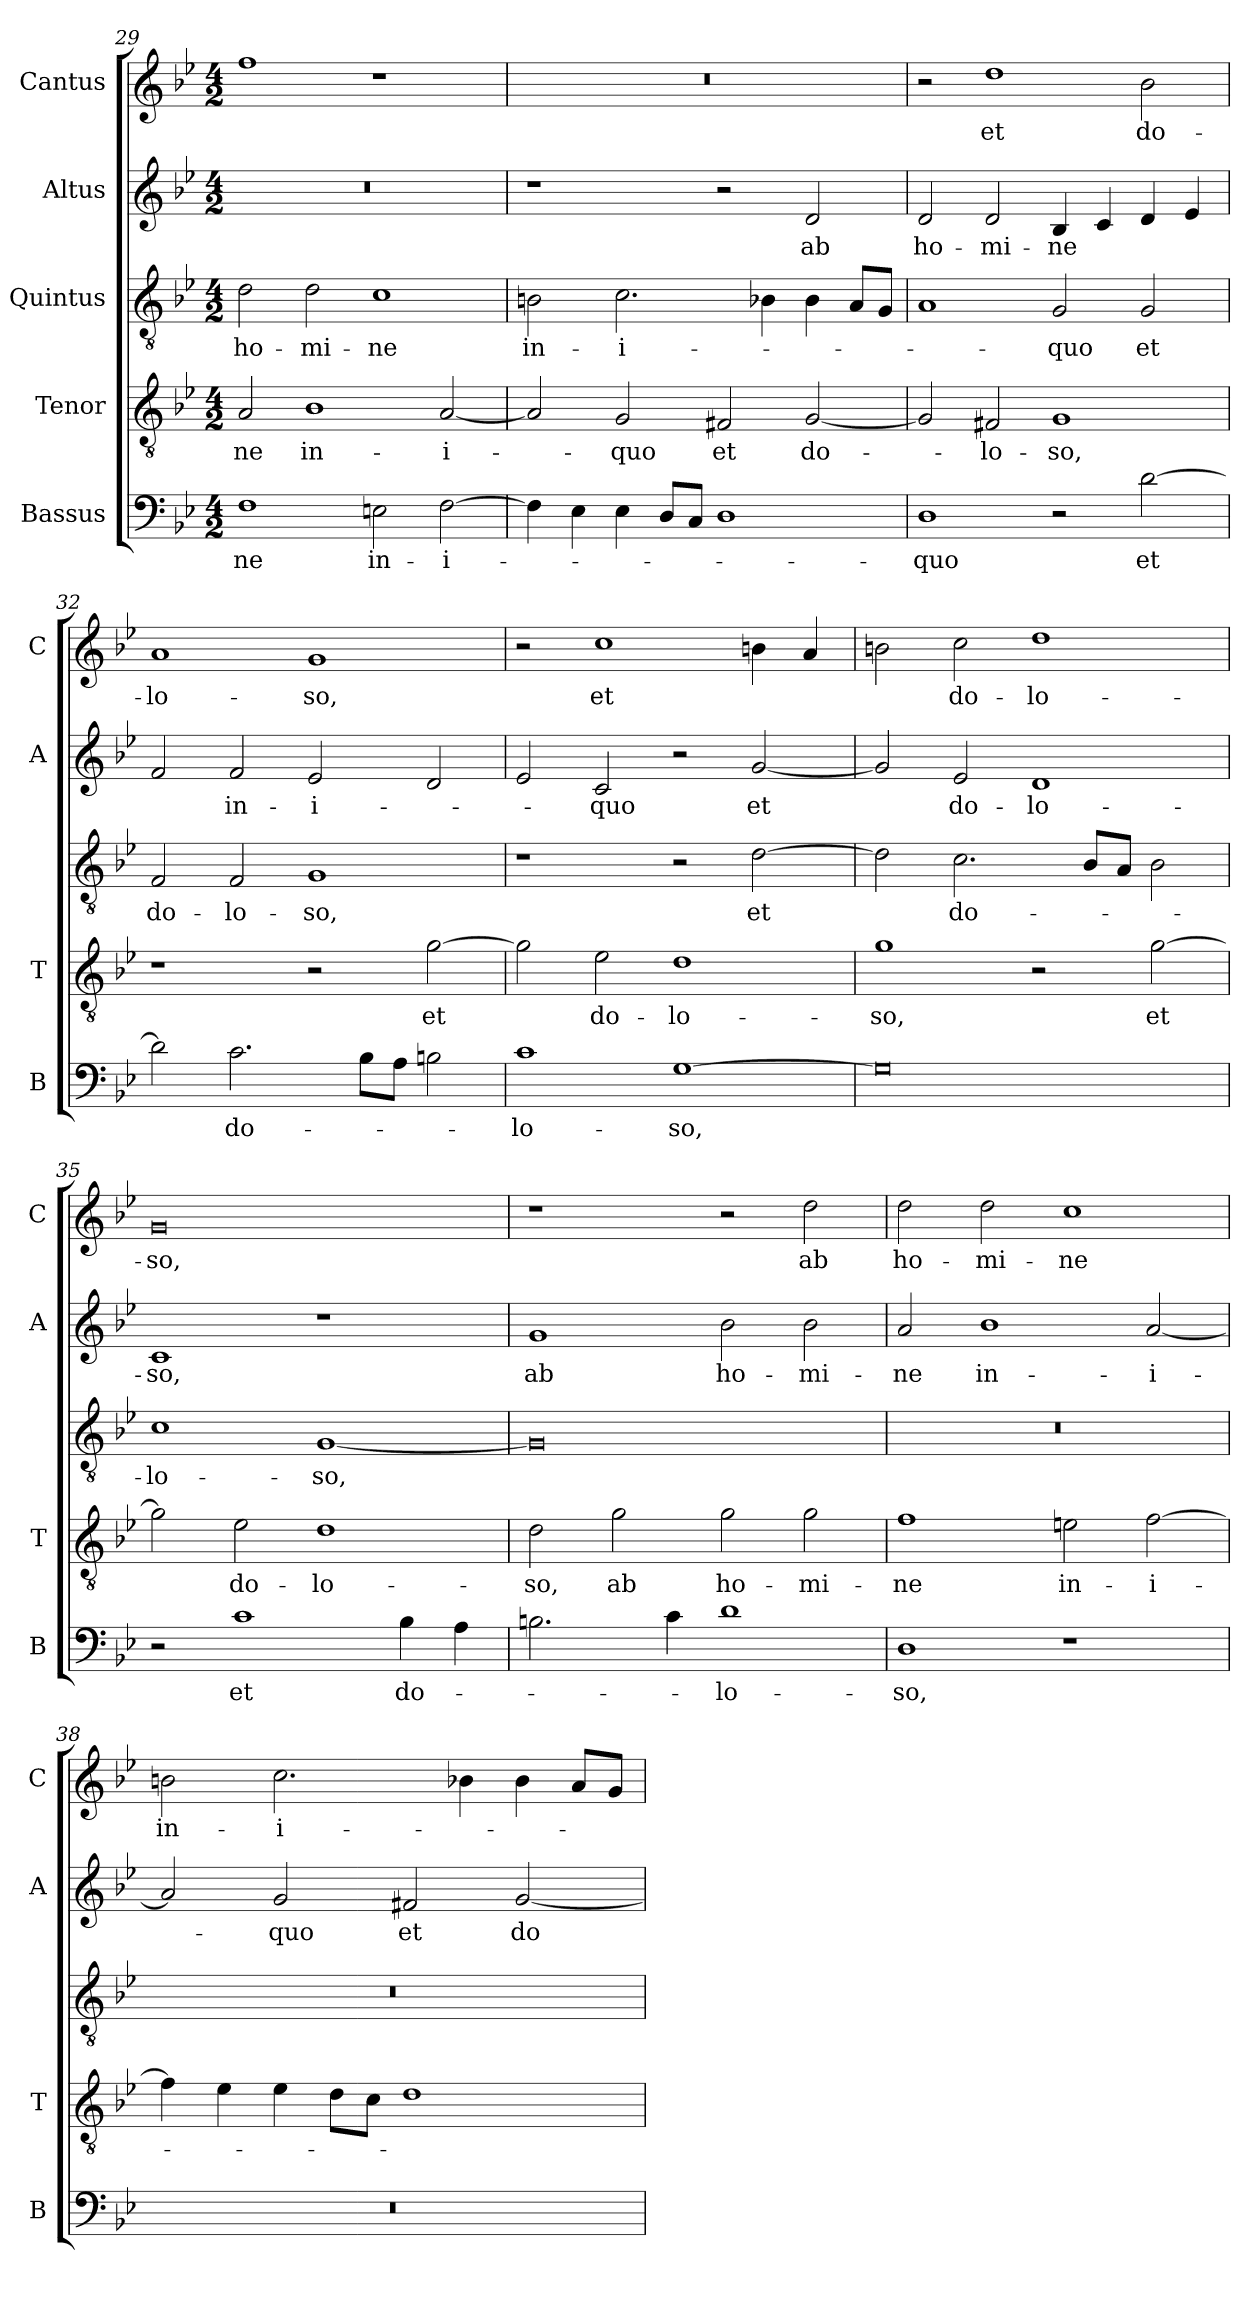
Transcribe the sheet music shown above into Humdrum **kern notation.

**kern	**text	**kern	**text	**kern	**text	**kern	**text	**kern	**text
*part5	*part5	*part4	*part4	*part3	*part3	*part2	*part2	*part1	*part1
*staff5	*staff5	*staff4	*staff4	*staff3	*staff3	*staff2	*staff2	*staff1	*staff1
*I"Bassus	*	*I"Tenor	*	*I"Quintus	*	*I"Altus	*	*I"Cantus	*
*I'B	*	*I'T	*	*	*	*I'A	*	*I'C	*
*clefF4	*	*clefGv2	*	*clefGv2	*	*clefG2	*	*clefG2	*
*k[b-e-]	*	*k[b-e-]	*	*k[b-e-]	*	*k[b-e-]	*	*k[b-e-]	*
*B-:	*	*B-:	*	*B-:	*	*B-:	*	*B-:	*
*M4/2	*	*M4/2	*	*M4/2	*	*M4/2	*	*M4/2	*
=29	=29	=29	=29	=29	=29	=29	=29	=29	=29
!	!LO:LY:b	!	!LO:LY:b	!	!LO:LY:b	!	!	!	!
1F	-ne	2A/	-ne	2d\	ho-	0r	.	1ff	.
!	!	!	!LO:LY:b	!	!LO:LY:b	!	!	!	!
.	.	1B-	in-	2d\	-mi-	.	.	.	.
!	!LO:LY:b	!	!	!	!LO:LY:b	!	!	!	!
2En\	in-	.	.	1c	-ne	.	.	1r	.
!	!LO:LY:b	!	!LO:LY:b	!	!	!	!	!	!
[2F\	-i-	[2A/	-i-	.	.	.	.	.	.
!!LO:PB:g=z
=30	=30	=30	=30	=30	=30	=30	=30	=30	=30
!	!	!	!	!	!LO:LY:b	!	!	!	!
4F\]	.	2A/]	.	2Bn\	in-	1r	.	0r	.
4E-\	.	.	.	.	.	.	.	.	.
!	!	!	!LO:LY:b	!	!LO:LY:b	!	!	!	!
4E-\	.	2G/	-quo	2.c\	-i-	.	.	.	.
8D/L	.	.	.	.	.	.	.	.	.
8C/J	.	.	.	.	.	.	.	.	.
!	!	!	!LO:LY:b	!	!	!	!	!	!
1D	.	2F#X/	et	.	.	2r	.	.	.
.	.	.	.	4B-X\	.	.	.	.	.
!	!	!	!LO:LY:b	!	!	!	!LO:LY:b	!	!
.	.	[2G/	do-	4B-\	.	2d/	ab	.	.
.	.	.	.	8A/L	.	.	.	.	.
.	.	.	.	8G/J	.	.	.	.	.
=31	=31	=31	=31	=31	=31	=31	=31	=31	=31
!	!LO:LY:b	!	!	!	!	!	!LO:LY:b	!	!
1D	-quo	2G/]	.	1A	.	2d/	ho-	2r	.
!	!	!	!LO:LY:b	!	!	!	!LO:LY:b	!	!LO:LY:b
.	.	2F#X/	-lo-	.	.	2d/	-mi-	1dd	et
!	!	!	!LO:LY:b	!	!LO:LY:b	!	!LO:LY:b	!	!
2r	.	1G	-so,	2G/	-quo	4B-/	-ne	.	.
.	.	.	.	.	.	4c/	.	.	.
!	!LO:LY:b	!	!	!	!LO:LY:b	!	!	!	!LO:LY:b
[2d\	et	.	.	2G/	et	4d/	.	2b-\	do-
.	.	.	.	.	.	4e-/	.	.	.
=32	=32	=32	=32	=32	=32	=32	=32	=32	=32
!	!	!	!	!	!LO:LY:b	!	!	!	!LO:LY:b
2d\]	.	1r	.	2F/	do-	2f/	.	1a	-lo-
!	!LO:LY:b	!	!	!	!LO:LY:b	!	!LO:LY:b	!	!
2.c\	do-	.	.	2F/	-lo-	2f/	in-	.	.
!	!	!	!	!	!LO:LY:b	!	!LO:LY:b	!	!LO:LY:b
.	.	2r	.	1G	-so,	2e-/	-i-	1g	-so,
8B-\L	.	.	.	.	.	.	.	.	.
8A\J	.	.	.	.	.	.	.	.	.
!	!	!	!LO:LY:b	!	!	!	!	!	!
2Bn\	.	[2g\	et	.	.	2d/	.	.	.
=33	=33	=33	=33	=33	=33	=33	=33	=33	=33
!	!LO:LY:b	!	!	!	!	!	!	!	!
1c	-lo-	2g\]	.	1r	.	2e-/	.	2r	.
!	!	!	!LO:LY:b	!	!	!	!LO:LY:b	!	!LO:LY:b
.	.	2e-\	do-	.	.	2c/	-quo	1cc	et
!	!LO:LY:b	!	!LO:LY:b	!	!	!	!	!	!
[1G	-so,	1d	-lo-	2r	.	2r	.	.	.
!	!	!	!	!	!LO:LY:b	!	!LO:LY:b	!	!
.	.	.	.	[2d\	et	[2g/	et	4bn\	.
.	.	.	.	.	.	.	.	4a/	.
=34	=34	=34	=34	=34	=34	=34	=34	=34	=34
!	!	!	!LO:LY:b	!	!	!	!	!	!
0G]	.	1g	-so,	2d\]	.	2g/]	.	2bn\	.
!	!	!	!	!	!LO:LY:b	!	!LO:LY:b	!	!LO:LY:b
.	.	.	.	2.c\	do-	2e-/	do-	2cc\	do-
!	!	!	!	!	!	!	!LO:LY:b	!	!LO:LY:b
.	.	2r	.	.	.	1d	-lo-	1dd	-lo-
.	.	.	.	8B-/L	.	.	.	.	.
.	.	.	.	8A/J	.	.	.	.	.
!	!	!	!LO:LY:b	!	!	!	!	!	!
.	.	[2g\	et	2B-\	.	.	.	.	.
!!LO:LB:g=z
=35	=35	=35	=35	=35	=35	=35	=35	=35	=35
!	!	!	!	!	!LO:LY:b	!	!LO:LY:b	!	!LO:LY:b
2r	.	2g\]	.	1c	-lo-	1c	-so,	0g	-so,
!	!LO:LY:b	!	!LO:LY:b	!	!	!	!	!	!
1c	et	2e-\	do-	.	.	.	.	.	.
!	!	!	!LO:LY:b	!	!LO:LY:b	!	!	!	!
.	.	1d	-lo-	[1G	-so,	1r	.	.	.
!	!LO:LY:b	!	!	!	!	!	!	!	!
4B-\	do-	.	.	.	.	.	.	.	.
4A\	.	.	.	.	.	.	.	.	.
=36	=36	=36	=36	=36	=36	=36	=36	=36	=36
!	!	!	!LO:LY:b	!	!	!	!LO:LY:b	!	!
2.Bn\	.	2d\	-so,	0G]	.	1g	ab	1r	.
!	!	!	!LO:LY:b	!	!	!	!	!	!
.	.	2g\	ab	.	.	.	.	.	.
4c\	.	.	.	.	.	.	.	.	.
!	!LO:LY:b	!	!LO:LY:b	!	!	!	!LO:LY:b	!	!
1d	-lo-	2g\	ho-	.	.	2b-\	ho-	2r	.
!	!	!	!LO:LY:b	!	!	!	!LO:LY:b	!	!LO:LY:b
.	.	2g\	-mi-	.	.	2b-\	-mi-	2dd\	ab
=37	=37	=37	=37	=37	=37	=37	=37	=37	=37
!	!LO:LY:b	!	!LO:LY:b	!	!	!	!LO:LY:b	!	!LO:LY:b
1D	-so,	1f	-ne	0r	.	2a/	-ne	2dd\	ho-
!	!	!	!	!	!	!	!LO:LY:b	!	!LO:LY:b
.	.	.	.	.	.	1b-	in-	2dd\	-mi-
!	!	!	!LO:LY:b	!	!	!	!	!	!LO:LY:b
1r	.	2en\	in-	.	.	.	.	1cc	-ne
!	!	!	!LO:LY:b	!	!	!	!LO:LY:b	!	!
.	.	[2f\	-i-	.	.	[2a/	-i-	.	.
=38	=38	=38	=38	=38	=38	=38	=38	=38	=38
!	!	!	!	!	!	!	!	!	!LO:LY:b
0r	.	4f\]	.	0r	.	2a/]	.	2bn\	in-
.	.	4e-\	.	.	.	.	.	.	.
!	!	!	!	!	!	!	!LO:LY:b	!	!LO:LY:b
.	.	4e-\	.	.	.	2g/	-quo	2.cc\	-i-
.	.	8d\L	.	.	.	.	.	.	.
.	.	8c\J	.	.	.	.	.	.	.
!	!	!	!	!	!	!	!LO:LY:b	!	!
.	.	1d	.	.	.	2f#X/	et	.	.
.	.	.	.	.	.	.	.	4b-X\	.
!	!	!	!	!	!	!	!LO:LY:b	!	!
.	.	.	.	.	.	[2g/	do-	4b-\	.
.	.	.	.	.	.	.	.	8a/L	.
.	.	.	.	.	.	.	.	8g/J	.
=	=	=	=	=	=	=	=	=	=
*-	*-	*-	*-	*-	*-	*-	*-	*-	*-
